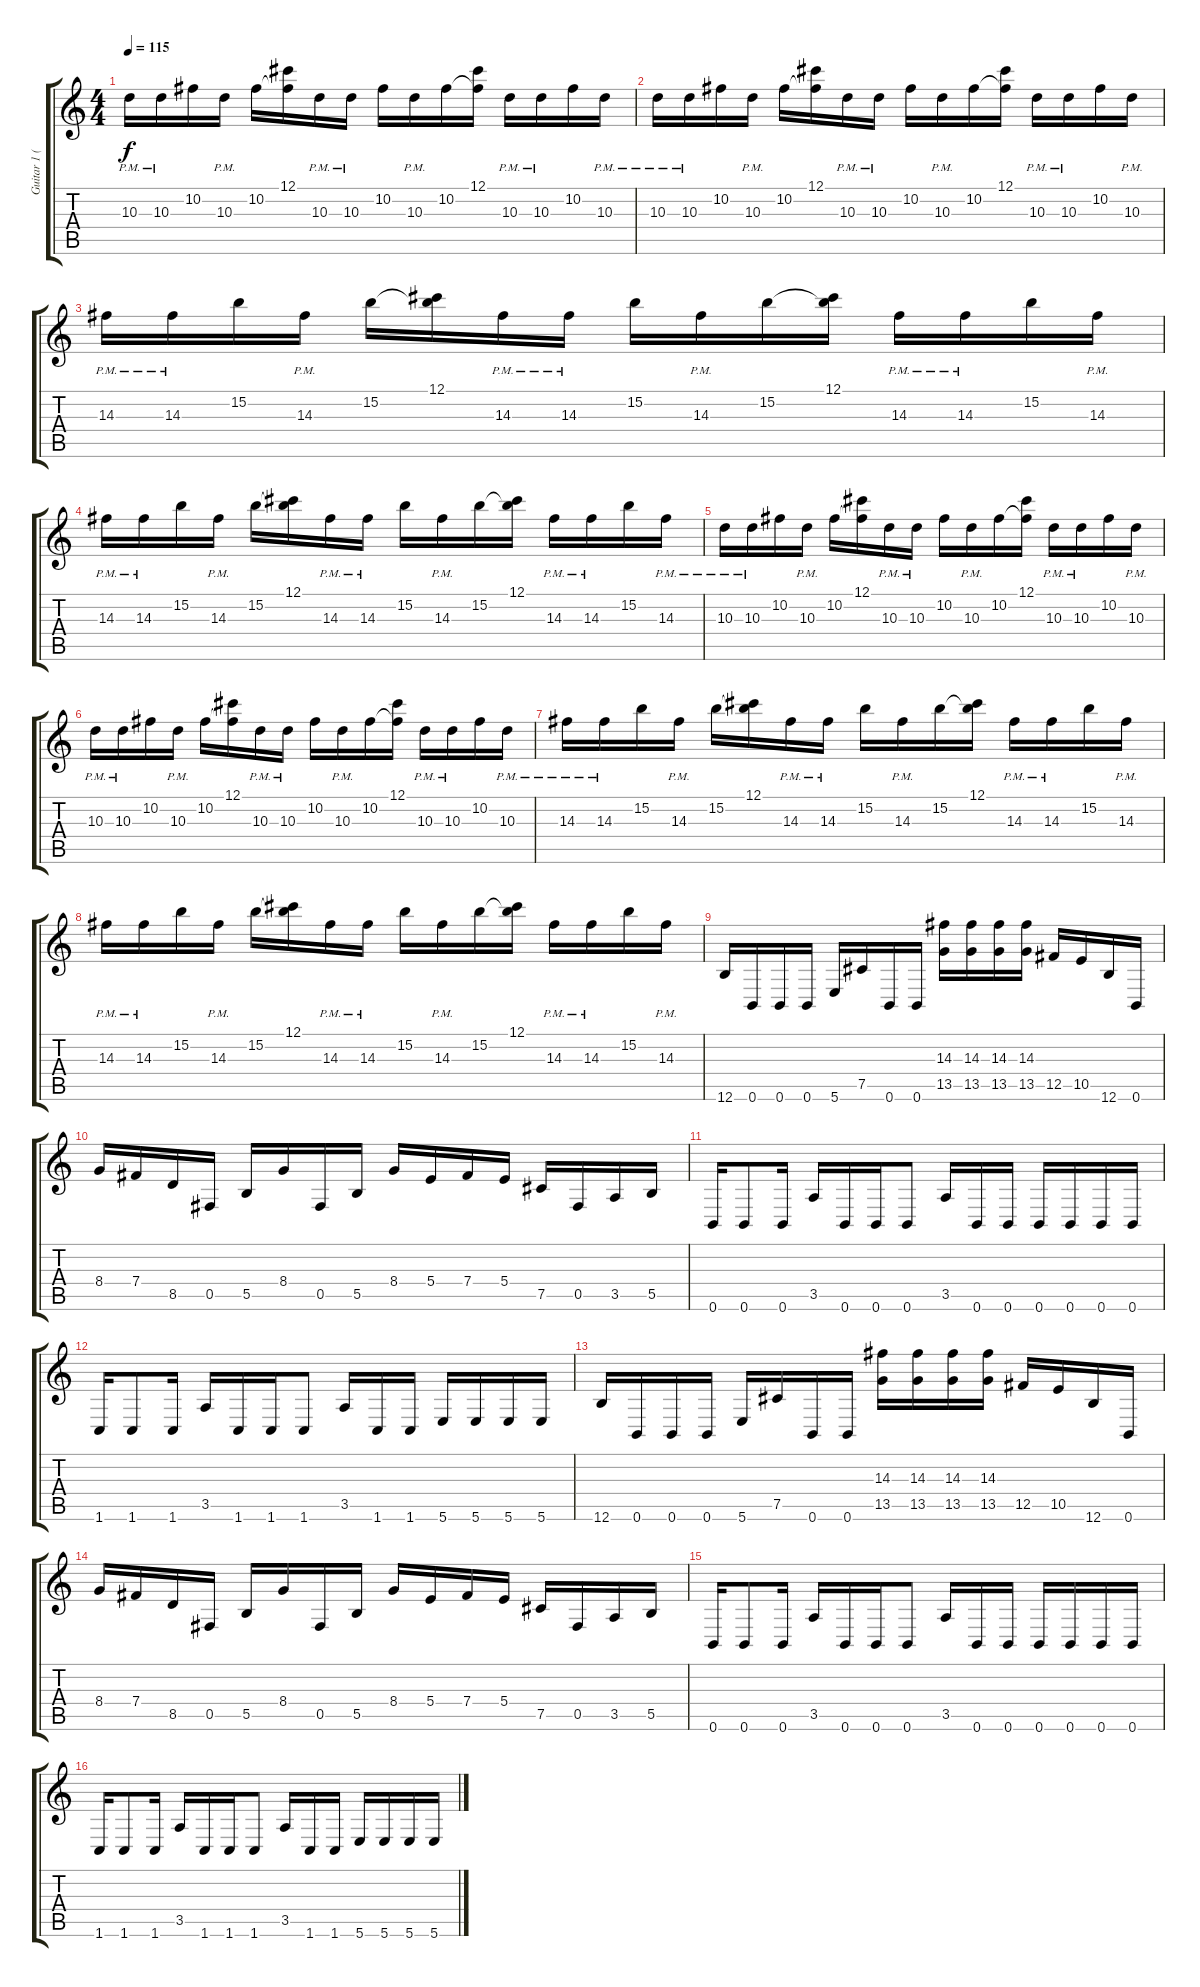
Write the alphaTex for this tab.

\track ("Guitar 1 (Cran)" "Guitar 1 (") {instrument distortionguitar}
\staff {score tabs}
\tuning (Db4 Ab3 E3 B2 Gb2 B1) {hide}
\ts (4 4)
\tempo 115
\clef g2
\ks c
10.3{pm}.16{dy f instrument distortionguitar} 10.3{pm}.16 10.2.16 10.3{pm}.16 10.2.16 (12.1 10.2{t}).16 10.3{pm}.16 10.3{pm}.16 10.2.16 10.3{pm}.16 10.2.16 (12.1 10.2{t}).16 10.3{pm}.16 10.3{pm}.16 10.2.16 10.3{pm}.16 |
10.3{pm}.16 10.3{pm}.16 10.2.16 10.3{pm}.16 10.2.16 (12.1 10.2{t}).16 10.3{pm}.16 10.3{pm}.16 10.2.16 10.3{pm}.16 10.2.16 (12.1 10.2{t}).16 10.3{pm}.16 10.3{pm}.16 10.2.16 10.3{pm}.16 |
14.3{pm}.16 14.3{pm}.16 15.2.16 14.3{pm}.16 15.2.16 (12.1 15.2{t}).16 14.3{pm}.16 14.3{pm}.16 15.2.16 14.3{pm}.16 15.2.16 (12.1 15.2{t}).16 14.3{pm}.16 14.3{pm}.16 15.2.16 14.3{pm}.16 |
14.3{pm}.16 14.3{pm}.16 15.2.16 14.3{pm}.16 15.2.16 (12.1 15.2{t}).16 14.3{pm}.16 14.3{pm}.16 15.2.16 14.3{pm}.16 15.2.16 (12.1 15.2{t}).16 14.3{pm}.16 14.3{pm}.16 15.2.16 14.3{pm}.16 |
10.3{pm}.16 10.3{pm}.16 10.2.16 10.3{pm}.16 10.2.16 (12.1 10.2{t}).16 10.3{pm}.16 10.3{pm}.16 10.2.16 10.3{pm}.16 10.2.16 (12.1 10.2{t}).16 10.3{pm}.16 10.3{pm}.16 10.2.16 10.3{pm}.16 |
10.3{pm}.16 10.3{pm}.16 10.2.16 10.3{pm}.16 10.2.16 (12.1 10.2{t}).16 10.3{pm}.16 10.3{pm}.16 10.2.16 10.3{pm}.16 10.2.16 (12.1 10.2{t}).16 10.3{pm}.16 10.3{pm}.16 10.2.16 10.3{pm}.16 |
14.3{pm}.16 14.3{pm}.16 15.2.16 14.3{pm}.16 15.2.16 (12.1 15.2{t}).16 14.3{pm}.16 14.3{pm}.16 15.2.16 14.3{pm}.16 15.2.16 (12.1 15.2{t}).16 14.3{pm}.16 14.3{pm}.16 15.2.16 14.3{pm}.16 |
14.3{pm}.16 14.3{pm}.16 15.2.16 14.3{pm}.16 15.2.16 (12.1 15.2{t}).16 14.3{pm}.16 14.3{pm}.16 15.2.16 14.3{pm}.16 15.2.16 (12.1 15.2{t}).16 14.3{pm}.16 14.3{pm}.16 15.2.16 14.3{pm}.16 |
12.6.16 0.6.16 0.6.16 0.6.16 5.6.16 7.5.16 0.6.16 0.6.16 (14.3 13.5).16 (14.3 13.5).16 (14.3 13.5).16 (14.3 13.5).16 12.5.16 10.5.16 12.6.16 0.6.16 |
8.4.16 7.4.16 8.5.16 0.5.16 5.5.16 8.4.16 0.5.16 5.5.16 8.4.16 5.4.16 7.4.16 5.4.16 7.5.16 0.5.16 3.5.16 5.5.16 |
0.6.16 0.6.8 0.6.16 3.5.16 0.6.16 0.6.16 0.6.8 3.5.16 0.6.16 0.6.16 0.6.16 0.6.16 0.6.16 0.6.16 |
1.6.16 1.6.8 1.6.16 3.5.16 1.6.16 1.6.16 1.6.8 3.5.16 1.6.16 1.6.16 5.6.16 5.6.16 5.6.16 5.6.16 |
12.6.16 0.6.16 0.6.16 0.6.16 5.6.16 7.5.16 0.6.16 0.6.16 (14.3 13.5).16 (14.3 13.5).16 (14.3 13.5).16 (14.3 13.5).16 12.5.16 10.5.16 12.6.16 0.6.16 |
8.4.16 7.4.16 8.5.16 0.5.16 5.5.16 8.4.16 0.5.16 5.5.16 8.4.16 5.4.16 7.4.16 5.4.16 7.5.16 0.5.16 3.5.16 5.5.16 |
0.6.16 0.6.8 0.6.16 3.5.16 0.6.16 0.6.16 0.6.8 3.5.16 0.6.16 0.6.16 0.6.16 0.6.16 0.6.16 0.6.16 |
1.6.16 1.6.8 1.6.16 3.5.16 1.6.16 1.6.16 1.6.8 3.5.16 1.6.16 1.6.16 5.6.16 5.6.16 5.6.16 5.6.16
